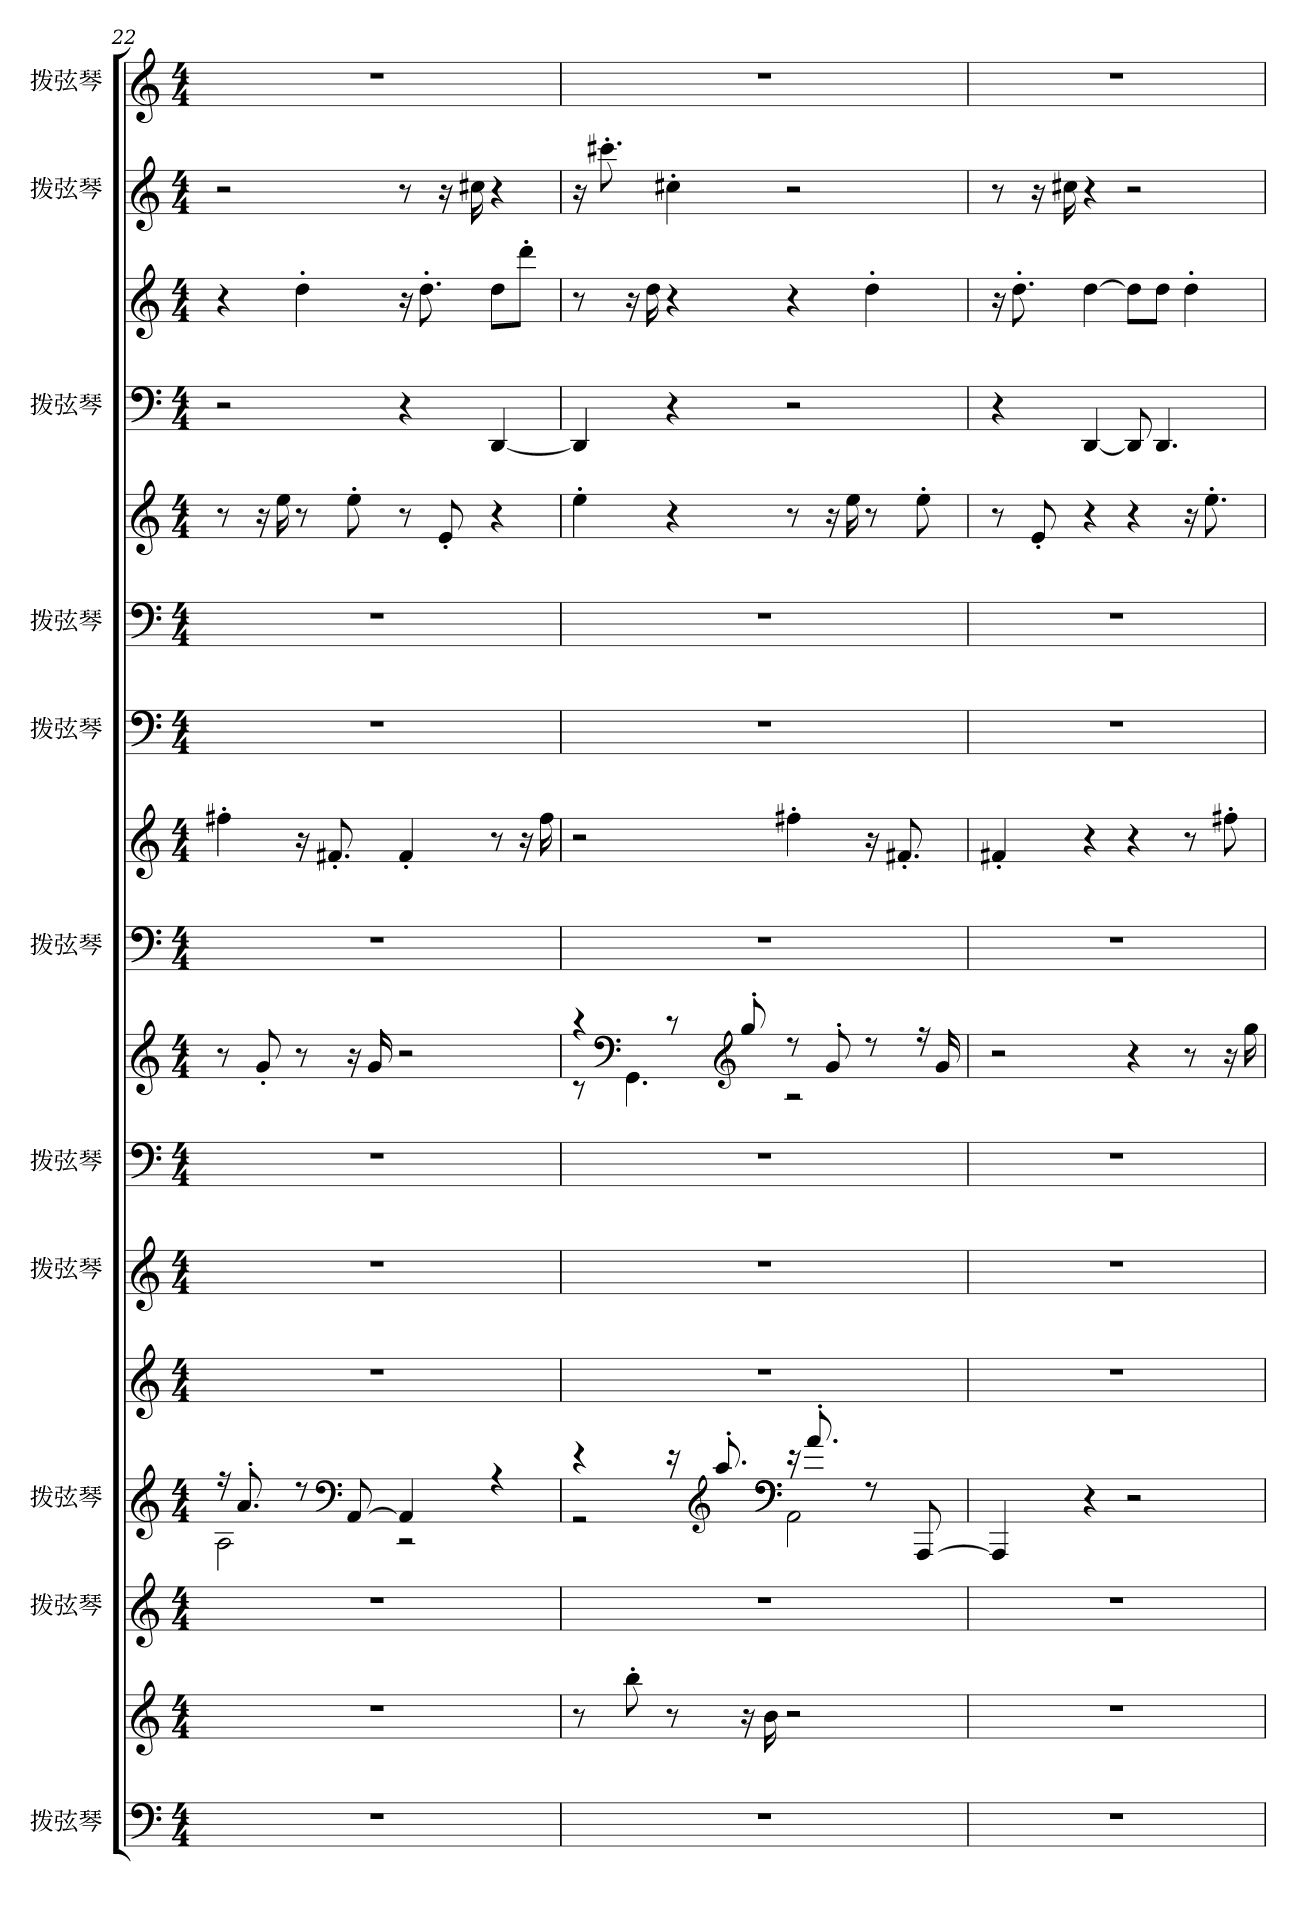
**kern	**kern	**kern	**kern	**kern	**kern	**kern	**kern	**kern	**kern	**kern	**kern	**kern	**kern	**kern	**kern	**kern
*part11	*part11	*part10	*part9	*part9	*part8	*part7	*part7	*part6	*part6	*part5	*part4	*part4	*part3	*part3	*part2	*part1
*staff17	*staff16	*staff15	*staff14	*staff13	*staff12	*staff11	*staff10	*staff9	*staff8	*staff7	*staff6	*staff5	*staff4	*staff3	*staff2	*staff1
*I"拨弦琴	*	*I"拨弦琴	*I"拨弦琴	*	*I"拨弦琴	*I"拨弦琴	*	*I"拨弦琴	*	*I"拨弦琴	*I"拨弦琴	*	*I"拨弦琴	*	*I"拨弦琴	*I"拨弦琴
*clefF4	*clefG2	*clefG2	*clefG2	*clefG2	*clefG2	*clefF4	*clefG2	*clefF4	*clefG2	*clefF4	*clefF4	*clefG2	*clefF4	*clefG2	*clefG2	*clefG2
*k[]	*k[]	*k[]	*k[]	*k[]	*k[]	*k[]	*k[]	*k[]	*k[]	*k[]	*k[]	*k[]	*k[]	*k[]	*k[]	*k[]
*M4/4	*M4/4	*M4/4	*M4/4	*M4/4	*M4/4	*M4/4	*M4/4	*M4/4	*M4/4	*M4/4	*M4/4	*M4/4	*M4/4	*M4/4	*M4/4	*M4/4
=22	=22	=22	=22	=22	=22	=22	=22	=22	=22	=22	=22	=22	=22	=22	=22	=22
*	*	*	*^	*	*	*	*	*	*	*	*	*	*	*	*	*
1r	1r	1r	16r	2A\	1r	1r	1r	8r	1r	4ff#X'\	1r	1r	8r	2r	4r	2r	1r
.	.	.	8.a'/	.	.	.	.	.	.	.	.	.	.	.	.	.	.
.	.	.	.	.	.	.	.	8g'/	.	.	.	.	16r	.	.	.	.
.	.	.	.	.	.	.	.	.	.	.	.	.	16ee\	.	.	.	.
.	.	.	8r	.	.	.	.	8r	.	16r	.	.	8r	.	4dd'\	.	.
.	.	.	.	.	.	.	.	.	.	8.f#X'/	.	.	.	.	.	.	.
*	*	*	*clefF4	*	*	*	*	*	*	*	*	*	*	*	*	*	*
.	.	.	[8AA/	.	.	.	.	16r	.	.	.	.	8ee'\	.	.	.	.
.	.	.	.	.	.	.	.	16g/	.	.	.	.	.	.	.	.	.
.	.	.	4AA/]	2r	.	.	.	2r	.	4f#'/	.	.	8r	4r	16r	8r	.
.	.	.	.	.	.	.	.	.	.	.	.	.	.	.	8.dd'\	.	.
.	.	.	.	.	.	.	.	.	.	.	.	.	8e'/	.	.	16r	.
.	.	.	.	.	.	.	.	.	.	.	.	.	.	.	.	16cc#X\	.
.	.	.	4r	.	.	.	.	.	.	8r	.	.	4r	[4DD/	8dd\L	4r	.
.	.	.	.	.	.	.	.	.	.	16r	.	.	.	.	8ddd'\J	.	.
.	.	.	.	.	.	.	.	.	.	16ff#\	.	.	.	.	.	.	.
!!LO:PB:g=z
=23	=23	=23	=23	=23	=23	=23	=23	=23	=23	=23	=23	=23	=23	=23	=23	=23	=23
*	*	*	*	*	*	*	*	*^	*	*	*	*	*	*	*	*	*
1r	8r	1r	4r	2r	1r	1r	1r	4r	8r	1r	2r	1r	1r	4ee'\	4DD/]	8r	16r	1r
.	.	.	.	.	.	.	.	.	.	.	.	.	.	.	.	.	8.ccc#X'\	.
*	*	*	*	*	*	*	*	*clefF4	*	*	*	*	*	*	*	*	*	*
.	8bb'\	.	.	.	.	.	.	.	4.GG\	.	.	.	.	.	.	16r	.	.
.	.	.	.	.	.	.	.	.	.	.	.	.	.	.	.	16dd\	.	.
.	8r	.	16r	.	.	.	.	8r	.	.	.	.	.	4r	4r	4r	4cc#X'\	.
*	*	*	*clefG2	*	*	*	*	*	*	*	*	*	*	*	*	*	*	*
.	.	.	8.aa'/	.	.	.	.	.	.	.	.	.	.	.	.	.	.	.
*	*	*	*	*	*	*	*	*clefG2	*	*	*	*	*	*	*	*	*	*
.	16r	.	.	.	.	.	.	8gg'/	.	.	.	.	.	.	.	.	.	.
.	16b\	.	.	.	.	.	.	.	.	.	.	.	.	.	.	.	.	.
*	*	*	*clefF4	*	*	*	*	*	*	*	*	*	*	*	*	*	*	*
.	2r	.	16r	2AA\	.	.	.	8r	2r	.	4ff#X'\	.	.	8r	2r	4r	2r	.
.	.	.	8.a'/	.	.	.	.	.	.	.	.	.	.	.	.	.	.	.
.	.	.	.	.	.	.	.	8g'/	.	.	.	.	.	16r	.	.	.	.
.	.	.	.	.	.	.	.	.	.	.	.	.	.	16ee\	.	.	.	.
.	.	.	8r	.	.	.	.	8r	.	.	16r	.	.	8r	.	4dd'\	.	.
.	.	.	.	.	.	.	.	.	.	.	8.f#X'/	.	.	.	.	.	.	.
.	.	.	[8AAA/	.	.	.	.	16r	.	.	.	.	.	8ee'\	.	.	.	.
.	.	.	.	.	.	.	.	16g/	.	.	.	.	.	.	.	.	.	.
*	*	*	*v	*v	*	*	*	*v	*v	*	*	*	*	*	*	*	*	*
=24	=24	=24	=24	=24	=24	=24	=24	=24	=24	=24	=24	=24	=24	=24	=24	=24
1r	1r	1r	4AAA/]	1r	1r	1r	2r	1r	4f#X'/	1r	1r	8r	4r	16r	8r	1r
.	.	.	.	.	.	.	.	.	.	.	.	.	.	8.dd'\	.	.
.	.	.	.	.	.	.	.	.	.	.	.	8e'/	.	.	16r	.
.	.	.	.	.	.	.	.	.	.	.	.	.	.	.	16cc#X\	.
.	.	.	4r	.	.	.	.	.	4r	.	.	4r	[4DD/	[4dd\	4r	.
.	.	.	2r	.	.	.	4r	.	4r	.	.	4r	8DD/]	8dd\L]	2r	.
.	.	.	.	.	.	.	.	.	.	.	.	.	4.DD/	8dd\J	.	.
.	.	.	.	.	.	.	8r	.	8r	.	.	16r	.	4dd'\	.	.
.	.	.	.	.	.	.	.	.	.	.	.	8.ee'\	.	.	.	.
.	.	.	.	.	.	.	16r	.	8ff#X'\	.	.	.	.	.	.	.
.	.	.	.	.	.	.	16gg\	.	.	.	.	.	.	.	.	.
=	=	=	=	=	=	=	=	=	=	=	=	=	=	=	=	=
*-	*-	*-	*-	*-	*-	*-	*-	*-	*-	*-	*-	*-	*-	*-	*-	*-
